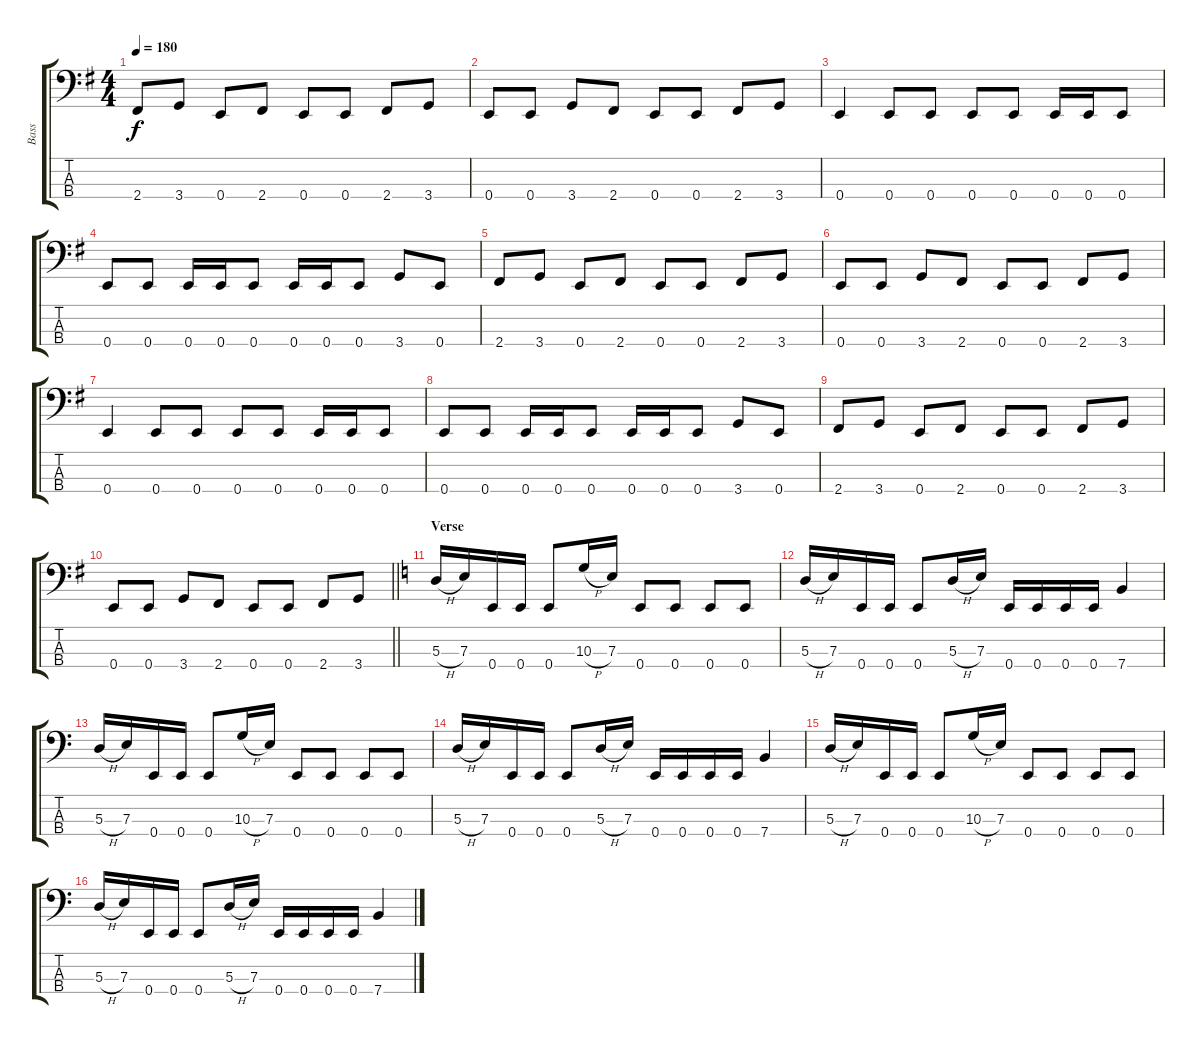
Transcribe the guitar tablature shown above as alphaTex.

\track ("Bass" "Bass") {instrument electricbasspick}
\staff {score tabs}
\tuning (G2 D2 A1 E1) {hide}
\ts (4 4)
\tempo 180
\clef f4
\ks g
2.4.8{dy f} 3.4.8 0.4.8 2.4.8 0.4.8 0.4.8 2.4.8 3.4.8 |
0.4.8 0.4.8 3.4.8 2.4.8 0.4.8 0.4.8 2.4.8 3.4.8 |
0.4.4 0.4.8 0.4.8 0.4.8 0.4.8 0.4.16 0.4.16 0.4.8 |
0.4.8 0.4.8 0.4.16 0.4.16 0.4.8 0.4.16 0.4.16 0.4.8 3.4.8 0.4.8 |
2.4.8 3.4.8 0.4.8 2.4.8 0.4.8 0.4.8 2.4.8 3.4.8 |
0.4.8 0.4.8 3.4.8 2.4.8 0.4.8 0.4.8 2.4.8 3.4.8 |
0.4.4 0.4.8 0.4.8 0.4.8 0.4.8 0.4.16 0.4.16 0.4.8 |
0.4.8 0.4.8 0.4.16 0.4.16 0.4.8 0.4.16 0.4.16 0.4.8 3.4.8 0.4.8 |
2.4.8 3.4.8 0.4.8 2.4.8 0.4.8 0.4.8 2.4.8 3.4.8 |
\barLineRight lightlight
0.4.8 0.4.8 3.4.8 2.4.8 0.4.8 0.4.8 2.4.8 3.4.8 |
\section ("" "Verse")
\ks c
5.3{h}.16 7.3.16 0.4.16 0.4.16 0.4.8 10.3{h}.16 7.3.16 0.4.8 0.4.8 0.4.8 0.4.8 |
5.3{h}.16 7.3.16 0.4.16 0.4.16 0.4.8 5.3{h}.16 7.3.16 0.4.16 0.4.16 0.4.16 0.4.16 7.4.4 |
5.3{h}.16 7.3.16 0.4.16 0.4.16 0.4.8 10.3{h}.16 7.3.16 0.4.8 0.4.8 0.4.8 0.4.8 |
5.3{h}.16 7.3.16 0.4.16 0.4.16 0.4.8 5.3{h}.16 7.3.16 0.4.16 0.4.16 0.4.16 0.4.16 7.4.4 |
5.3{h}.16 7.3.16 0.4.16 0.4.16 0.4.8 10.3{h}.16 7.3.16 0.4.8 0.4.8 0.4.8 0.4.8 |
5.3{h}.16 7.3.16 0.4.16 0.4.16 0.4.8 5.3{h}.16 7.3.16 0.4.16 0.4.16 0.4.16 0.4.16 7.4.4
